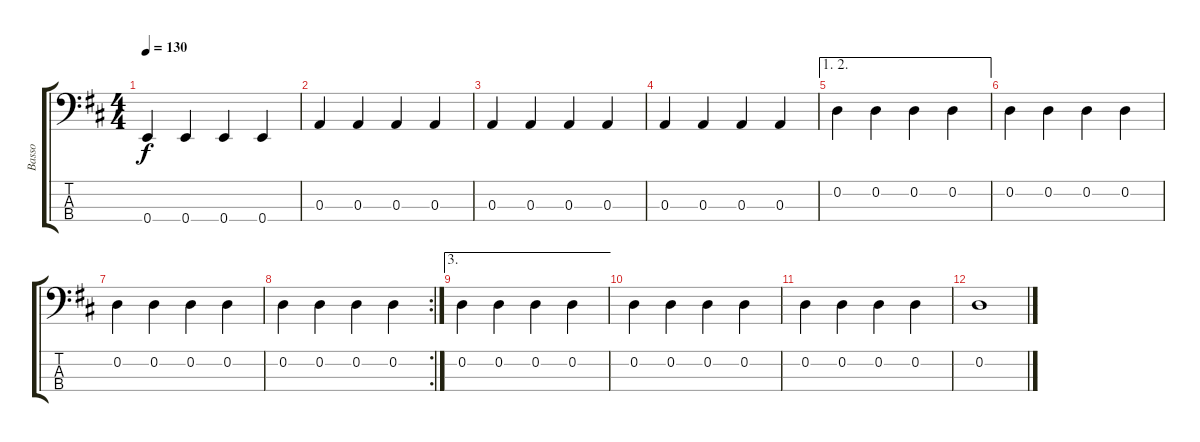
\track ("Basso" "Basso") {instrument electricbassfinger}
\staff {score tabs}
\tuning (G2 D2 A1 E1) {hide}
\ts (4 4)
\tempo 130
\clef f4
\ks d
0.4.4{dy f} 0.4.4 0.4.4 0.4.4 |
0.3.4 0.3.4 0.3.4 0.3.4 |
0.3.4 0.3.4 0.3.4 0.3.4 |
0.3.4 0.3.4 0.3.4 0.3.4 |
\ae (1 2)
0.2.4 0.2.4 0.2.4 0.2.4 |
0.2.4 0.2.4 0.2.4 0.2.4 |
0.2.4 0.2.4 0.2.4 0.2.4 |
\rc 2
0.2.4 0.2.4 0.2.4 0.2.4 |
\ae 3
0.2.4 0.2.4 0.2.4 0.2.4 |
0.2.4 0.2.4 0.2.4 0.2.4 |
0.2.4 0.2.4 0.2.4 0.2.4 |
0.2.1
